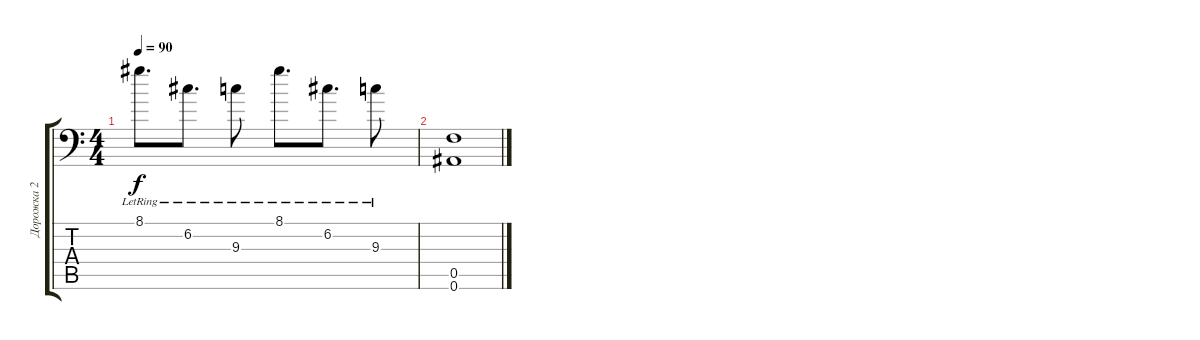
\track ("Дорожка 2" "Дорожка 2") {instrument distortionguitar}
\staff {score tabs}
\tuning (C4 G3 Eb3 Bb2 F2 Bb1) {hide}
\ts (4 4)
\tempo 90
\clef f4
\ks c
8.1{lr}.8{d dy f} 6.2{lr}.8{d} 9.3{lr}.8 8.1{lr}.8{d} 6.2{lr}.8{d} 9.3{lr}.8 |
(0.5 0.6).1
